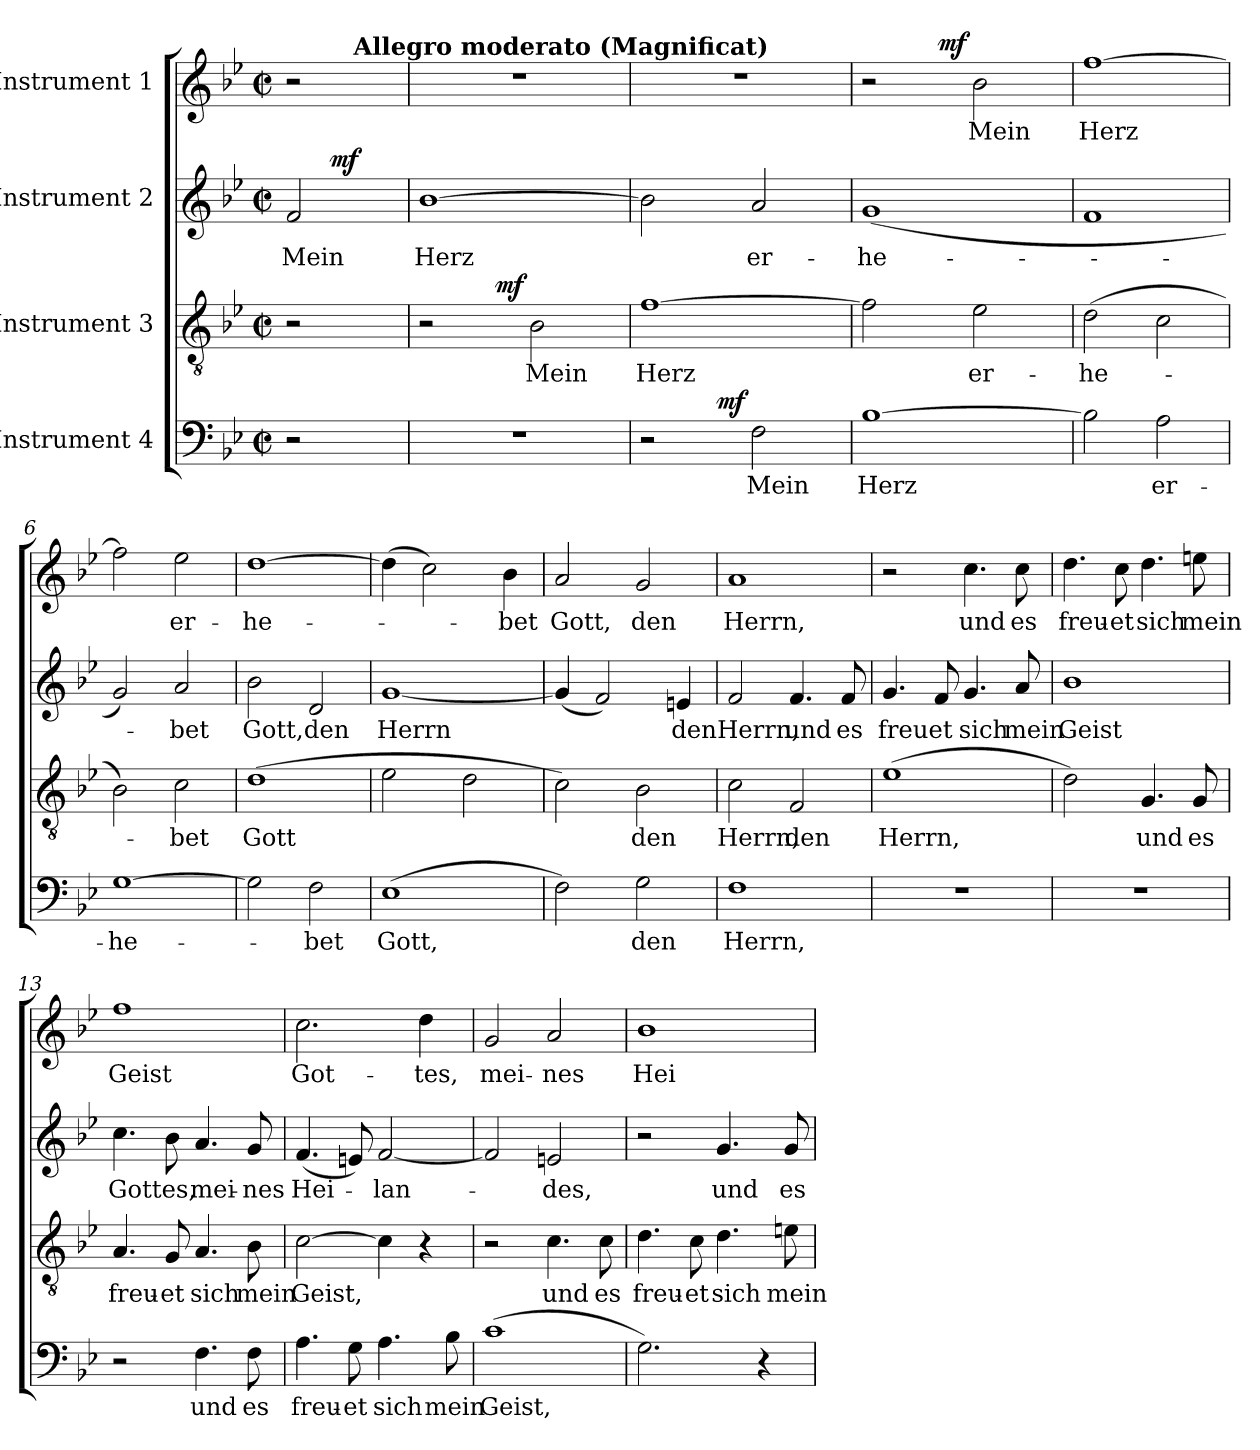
**kern	**text	**dynam	**kern	**text	**dynam	**kern	**text	**dynam	**kern	**text	**dynam
*part4	*part4	*part4	*part3	*part3	*part3	*part2	*part2	*part2	*part1	*part1	*part1
*staff4	*staff4	*staff4	*staff3	*staff3	*staff3	*staff2	*staff2	*staff2	*staff1	*staff1	*staff1
*I"Instrument 4	*	*	*I"Instrument 3	*	*	*I"Instrument 2	*	*	*I"Instrument 1	*	*
!!LO:PB:g=z
*stria5	*	*	*stria5	*	*	*stria5	*	*	*stria5	*	*
*clefF4	*	*	*clefGv2	*	*	*clefG2	*	*	*clefG2	*	*
*k[b-e-]	*	*	*k[b-e-]	*	*	*k[b-e-]	*	*	*k[b-e-]	*	*
*B-:	*	*	*B-:	*	*	*B-:	*	*	*B-:	*	*
*M2/2	*	*	*M2/2	*	*	*M2/2	*	*	*M2/2	*	*
*met(c|)	*	*	*met(c|)	*	*	*met(c|)	*	*	*met(c|)	*	*
=1	=1	=1	=1	=1	=1	=1	=1	=1	=1	=1	=1
!	!	!	!	!	!	!	!LO:LY:b:cj	!	!	!	!
*	*	*	*	*	*	*^	*	*	*^	*	*
2r	.	.	2r	.	.	2f/	8..ryy	Mein	.	2r	4ryy	.	.
!	!	!	!	!	!	!	!	!	!LO:DY:a	!	!	!	!
.	.	.	.	.	.	.	4ryy	.	mf	.	.	.	.
.	.	.	.	.	.	.	.	.	.	.	64ryy	.	.
!	!	!	!	!	!	!	!	!	!	!	!LO:TX:a:B:t=Allegro moderato (Magnificat)	!	!
.	.	.	.	.	.	.	.	.	.	.	8...ryy	.	.
.	.	.	.	.	.	.	32ryy	.	.	.	.	.	.
=2	=2	=2	=2	=2	=2	=2	=2	=2	=2	=2	=2	=2	=2
!	!	!	!	!	!	!	!	!LO:LY:b	!	!	!	!	!
*	*	*	*	*	*	*v	*v	*	*	*	*	*	*
*	*	*	*^	*	*	*	*	*	*v	*v	*	*
1r	.	.	2r	4ryy	.	.	[>1b-	Herz	.	1r	.	.
.	.	.	.	16..ryy	.	.	.	.	.	.	.	.
!	!	!	!	!	!	!LO:DY:a	!	!	!	!	!	!
.	.	.	.	2ryy	.	mf	.	.	.	.	.	.
!	!	!	!	!	!LO:LY:b:cj	!	!	!	!	!	!	!
.	.	.	2B-\	.	Mein	.	.	.	.	.	.	.
.	.	.	.	8ryy	.	.	.	.	.	.	.	.
.	.	.	.	64ryy	.	.	.	.	.	.	.	.
=3	=3	=3	=3	=3	=3	=3	=3	=3	=3	=3	=3	=3
!	!	!	!	!	!LO:LY:b	!	!	!	!	!	!	!
*^	*	*	*v	*v	*	*	*	*	*	*	*	*
2r	4ryy	.	.	[>1f	Herz	.	2b-\]	.	.	1r	.	.
.	16..ryy	.	.	.	.	.	.	.	.	.	.	.
!	!	!	!LO:DY:a	!	!	!	!	!	!	!	!	!
.	2ryy	.	mf	.	.	.	.	.	.	.	.	.
!	!	!LO:LY:b:cj	!	!	!	!	!	!LO:LY:b:cj	!	!	!	!
2F\	.	Mein	.	.	.	.	2a/	er-	.	.	.	.
.	8ryy	.	.	.	.	.	.	.	.	.	.	.
.	64ryy	.	.	.	.	.	.	.	.	.	.	.
=4	=4	=4	=4	=4	=4	=4	=4	=4	=4	=4	=4	=4
!	!	!LO:LY:b	!	!	!	!	!	!LO:LY:b:cj	!	!	!	!
*v	*v	*	*	*	*	*	*	*	*	*^	*	*
[>1B-	Herz	.	2f\]	.	.	(<1g	-he-	.	2r	4ryy	.	.
.	.	.	.	.	.	.	.	.	.	16..ryy	.	.
!	!	!	!	!	!	!	!	!	!	!	!	!LO:DY:a
.	.	.	.	.	.	.	.	.	.	2ryy	.	mf
!	!	!	!	!LO:LY:b:cj	!	!	!	!	!	!	!LO:LY:b:cj	!
.	.	.	2e-\	er-	.	.	.	.	2b-\	.	Mein	.
.	.	.	.	.	.	.	.	.	.	8ryy	.	.
.	.	.	.	.	.	.	.	.	.	64ryy	.	.
=5	=5	=5	=5	=5	=5	=5	=5	=5	=5	=5	=5	=5
!	!	!	!	!LO:LY:b:cj	!	!	!	!	!	!	!LO:LY:b	!
*	*	*	*	*	*	*	*	*	*v	*v	*	*
2B-\]	.	.	(>2d\	-he-	.	1f	.	.	[>1ff	Herz	.
!	!LO:LY:b:cj	!	!	!	!	!	!	!	!	!	!
2A\	er-	.	2c\	.	.	.	.	.	.	.	.
=6	=6	=6	=6	=6	=6	=6	=6	=6	=6	=6	=6
!	!LO:LY:b:cj	!	!	!	!	!	!	!	!	!	!
[>1G	-he-	.	2B-\)	.	.	2g/)	.	.	2ff\]	.	.
!	!	!	!	!LO:LY:b:cj	!	!	!LO:LY:b:cj	!	!	!LO:LY:b:cj	!
.	.	.	2c\	-bet	.	2a/	-bet	.	2ee-\	er-	.
=7	=7	=7	=7	=7	=7	=7	=7	=7	=7	=7	=7
!	!	!	!	!LO:LY:b	!	!	!LO:LY:b:cj	!	!	!LO:LY:b:cj	!
2G\]	.	.	(>1d	Gott	.	2b-\	Gott,	.	[>1dd	-he-	.
!	!LO:LY:b:cj	!	!	!	!	!	!LO:LY:b:cj	!	!	!	!
2F\	-bet	.	.	.	.	2d/	den	.	.	.	.
=8	=8	=8	=8	=8	=8	=8	=8	=8	=8	=8	=8
!	!LO:LY:b	!	!	!	!	!	!LO:LY:b	!	!	!	!
(>1E-	Gott,	.	2e-\	.	.	[<1g	Herrn	.	(>4dd\]	.	.
.	.	.	.	.	.	.	.	.	2cc\)	.	.
.	.	.	2d\	.	.	.	.	.	.	.	.
!	!	!	!	!	!	!	!	!	!	!LO:LY:b:cj	!
.	.	.	.	.	.	.	.	.	4b-\	-bet	.
=9	=9	=9	=9	=9	=9	=9	=9	=9	=9	=9	=9
!	!	!	!	!	!	!	!	!	!	!LO:LY:b:cj	!
2F\)	.	.	2c\)	.	.	(<4g/]	.	.	2a/	Gott,	.
.	.	.	.	.	.	2f/)	.	.	.	.	.
!	!LO:LY:b:cj	!	!	!LO:LY:b:cj	!	!	!	!	!	!LO:LY:b:cj	!
2G\	den	.	2B-\	den	.	.	.	.	2g/	den	.
!	!	!	!	!	!	!	!LO:LY:b:cj	!	!	!	!
.	.	.	.	.	.	4en/	den	.	.	.	.
=10	=10	=10	=10	=10	=10	=10	=10	=10	=10	=10	=10
!	!LO:LY:b:cj	!	!	!LO:LY:b:cj	!	!	!LO:LY:b:cj	!	!	!LO:LY:b:cj	!
1F	Herrn,	.	2c\	Herrn,	.	2f/	Herrn,	.	1a	Herrn,	.
!	!	!	!	!LO:LY:b:cj	!	!	!LO:LY:b:cj	!	!	!	!
.	.	.	2F/	den	.	4.f/	und	.	.	.	.
!	!	!	!	!	!	!	!LO:LY:b:cj	!	!	!	!
.	.	.	.	.	.	8f/	es	.	.	.	.
=11	=11	=11	=11	=11	=11	=11	=11	=11	=11	=11	=11
!	!	!	!	!LO:LY:b	!	!	!LO:LY:b:cj	!	!	!	!
1r	.	.	(<1e-	Herrn,	.	4.g/	freuet	.	2r	.	.
.	.	.	.	.	.	8f/	.	.	.	.	.
!	!	!	!	!	!	!	!LO:LY:b:cj	!	!	!LO:LY:b:cj	!
.	.	.	.	.	.	4.g/	sich	.	4.cc\	und	.
!	!	!	!	!	!	!	!LO:LY:b:cj	!	!	!LO:LY:b:cj	!
.	.	.	.	.	.	8a/	mein	.	8cc\	es	.
!!LO:LB:g=z
=12	=12	=12	=12	=12	=12	=12	=12	=12	=12	=12	=12
!	!	!	!	!	!	!	!LO:LY:b:cj	!	!	!LO:LY:b:cj	!
1r	.	.	2d\)	.	.	1b-	Geist	.	4.dd\	freu-	.
!	!	!	!	!	!	!	!	!	!	!LO:LY:b:cj	!
.	.	.	.	.	.	.	.	.	8cc\	-et	.
!	!	!	!	!LO:LY:b:cj	!	!	!	!	!	!LO:LY:b:cj	!
.	.	.	4.G/	und	.	.	.	.	4.dd\	sich	.
!	!	!	!	!LO:LY:b:cj	!	!	!	!	!	!LO:LY:b:cj	!
.	.	.	8G/	es	.	.	.	.	8een\	mein	.
=13	=13	=13	=13	=13	=13	=13	=13	=13	=13	=13	=13
!	!	!	!	!LO:LY:b:cj	!	!	!LO:LY:b:cj	!	!	!LO:LY:b:cj	!
2r	.	.	4.A/	freu-	.	4.cc\	Gottes,	.	1ff	Geist	.
!	!	!	!	!LO:LY:b:cj	!	!	!	!	!	!	!
.	.	.	8G/	-et	.	8b-\	.	.	.	.	.
!	!LO:LY:b:cj	!	!	!LO:LY:b:cj	!	!	!LO:LY:b:cj	!	!	!	!
4.F\	und	.	4.A/	sich	.	4.a/	mei-	.	.	.	.
!	!LO:LY:b:cj	!	!	!LO:LY:b:cj	!	!	!LO:LY:b:cj	!	!	!	!
8F\	es	.	8B-\	mein	.	8g/	-nes	.	.	.	.
=14	=14	=14	=14	=14	=14	=14	=14	=14	=14	=14	=14
!	!LO:LY:b:cj	!	!	!LO:LY:b	!	!	!LO:LY:b	!	!	!LO:LY:b:cj	!
4.A\	freu-	.	[>2c\	Geist,	.	(<4.f/	Hei-	.	2.cc\	Got-	.
!	!LO:LY:b:cj	!	!	!	!	!	!	!	!	!	!
8G\	-et	.	.	.	.	8en/)	.	.	.	.	.
!	!LO:LY:b:cj	!	!	!	!	!	!LO:LY:b	!	!	!	!
4.A\	sich	.	4c\]	.	.	[<2f/	-lan-	.	.	.	.
!	!	!	!	!	!	!	!	!	!	!LO:LY:b:cj	!
.	.	.	4r	.	.	.	.	.	4dd\	-tes,	.
!	!LO:LY:b:cj	!	!	!	!	!	!	!	!	!	!
8B-\	mein	.	.	.	.	.	.	.	.	.	.
=15	=15	=15	=15	=15	=15	=15	=15	=15	=15	=15	=15
!	!LO:LY:b	!	!	!	!	!	!	!	!	!LO:LY:b:cj	!
(>1c	Geist,	.	2r	.	.	2f/]	.	.	2g/	mei-	.
!	!	!	!	!LO:LY:b:cj	!	!	!LO:LY:b:cj	!	!	!LO:LY:b:cj	!
.	.	.	4.c\	und	.	2en/	-des,	.	2a/	-nes	.
!	!	!	!	!LO:LY:b:cj	!	!	!	!	!	!	!
.	.	.	8c\	es	.	.	.	.	.	.	.
=16	=16	=16	=16	=16	=16	=16	=16	=16	=16	=16	=16
!	!	!	!	!LO:LY:b:cj	!	!	!	!	!	!LO:LY:b:cj	!
2.G\)	.	.	4.d\	freu-	.	2r	.	.	1b-	Hei-	.
!	!	!	!	!LO:LY:b:cj	!	!	!	!	!	!	!
.	.	.	8c\	-et	.	.	.	.	.	.	.
!	!	!	!	!LO:LY:b:cj	!	!	!LO:LY:b:cj	!	!	!	!
.	.	.	4.d\	sich	.	4.g/	und	.	.	.	.
4r	.	.	.	.	.	.	.	.	.	.	.
!	!	!	!	!LO:LY:b:cj	!	!	!LO:LY:b:cj	!	!	!	!
.	.	.	8en\	mein	.	8g/	es	.	.	.	.
=	=	=	=	=	=	=	=	=	=	=	=
*-	*-	*-	*-	*-	*-	*-	*-	*-	*-	*-	*-
